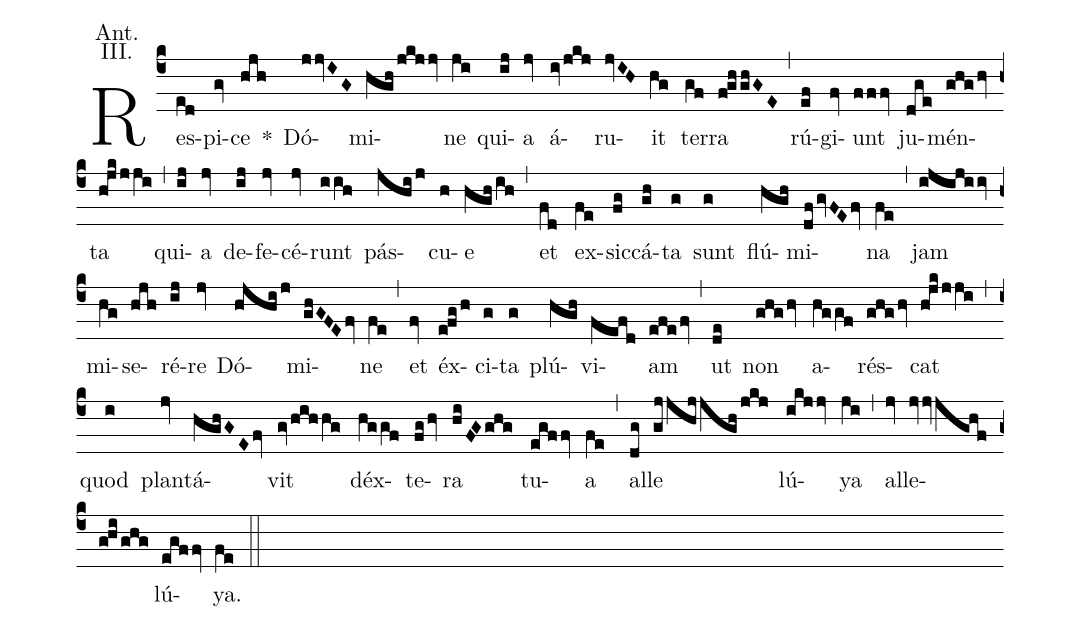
annotation: Ant.;
annotation: III.;
%%
(c4) Res(ed)pi(gv)ce(hjh) *() Dó(jjvIG)mi(hghjkjjv)ne(ji) qui(ij)a(jv) á(ivjkj)ru(jvIH)it(hg) ter(gf)ra(fghghGE) (,)
rú(ef)gi(fv)unt(fffv) ju(dge)mén(ghghv)ta(hjkjji) (,)
qui(ij)a(jv) de(ij)fe(jv)cé(jv)runt(iih) pás(jhij)cu(h)e(hghih) (,)
et(fd) ex(fe)sic(fg)cá(gh)ta(g) sunt(g) flú(hgh)mi(dfgvFEfv)na(fe) (,)
jam(ijijiiv) mi(hg)se(hjh)ré(ij)re(jv) Dó(hjhij)mi(ghGFEfv)ne(fe) (,)
et(fv) éx(efgh)ci(g)ta(g) plú(hgh)vi(fefd)am(efefv) (,)
ut(de) non(ghghv) a(hggf)rés(ghghv)cat(hjkjji) (,)
quod(i) plan(jv)tá(hghGEfv)vit(gvhihhg) déx(hggf)te(fghv)ra(hiFGghg) tu(egffv)a(fe) (,)
al(dg)le(gjjhjjghjkj) lú(ikjjv)ya(ji) (,)
al(jv)le(jvjvjghfghighg)lú(egffv)ya.(fe) (::)
